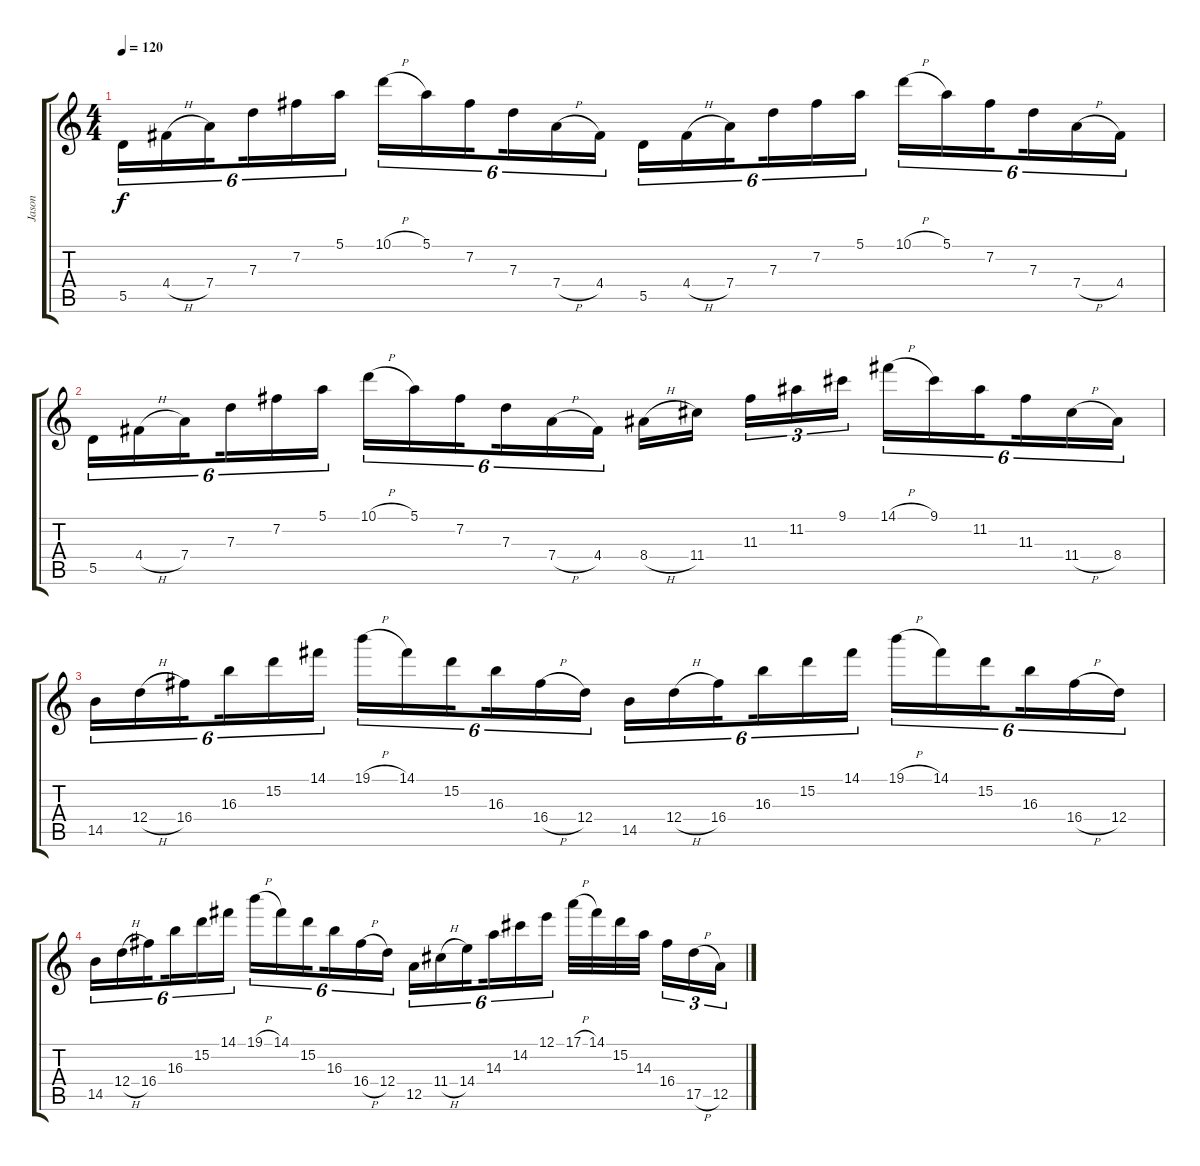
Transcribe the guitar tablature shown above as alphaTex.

\track ("Jason" "Jason") {instrument distortionguitar}
\staff {score tabs}
\tuning (E4 B3 G3 D3 A2 E2) {hide}
\ts (4 4)
\tempo 120
\clef g2
\ks c
5.5.16{tu (6 4) dy f} 4.4{h}.16{tu (6 4)} 7.4.16{tu (6 4) beam splitsecondary} 7.3.16{tu (6 4)} 7.2.16{tu (6 4)} 5.1.16{tu (6 4)} 10.1{h}.16{tu (6 4)} 5.1.16{tu (6 4)} 7.2.16{tu (6 4) beam splitsecondary} 7.3.16{tu (6 4)} 7.4{h}.16{tu (6 4)} 4.4.16{tu (6 4)} 5.5.16{tu (6 4)} 4.4{h}.16{tu (6 4)} 7.4.16{tu (6 4) beam splitsecondary} 7.3.16{tu (6 4)} 7.2.16{tu (6 4)} 5.1.16{tu (6 4)} 10.1{h}.16{tu (6 4)} 5.1.16{tu (6 4)} 7.2.16{tu (6 4) beam splitsecondary} 7.3.16{tu (6 4)} 7.4{h}.16{tu (6 4)} 4.4.16{tu (6 4)} |
5.5.16{tu (6 4)} 4.4{h}.16{tu (6 4)} 7.4.16{tu (6 4) beam splitsecondary} 7.3.16{tu (6 4)} 7.2.16{tu (6 4)} 5.1.16{tu (6 4)} 10.1{h}.16{tu (6 4)} 5.1.16{tu (6 4)} 7.2.16{tu (6 4) beam splitsecondary} 7.3.16{tu (6 4)} 7.4{h}.16{tu (6 4)} 4.4.16{tu (6 4)} 8.4{h}.16 11.4.16{beam splitsecondary} 11.3.16{tu (3 2)} 11.2.16{tu (3 2)} 9.1.16{tu (3 2)} 14.1{h}.16{tu (6 4)} 9.1.16{tu (6 4)} 11.2.16{tu (6 4) beam splitsecondary} 11.3.16{tu (6 4)} 11.4{h}.16{tu (6 4)} 8.4.16{tu (6 4)} |
14.5.16{tu (6 4)} 12.4{h}.16{tu (6 4)} 16.4.16{tu (6 4) beam splitsecondary} 16.3.16{tu (6 4)} 15.2.16{tu (6 4)} 14.1.16{tu (6 4)} 19.1{h}.16{tu (6 4)} 14.1.16{tu (6 4)} 15.2.16{tu (6 4) beam splitsecondary} 16.3.16{tu (6 4)} 16.4{h}.16{tu (6 4)} 12.4.16{tu (6 4)} 14.5.16{tu (6 4)} 12.4{h}.16{tu (6 4)} 16.4.16{tu (6 4) beam splitsecondary} 16.3.16{tu (6 4)} 15.2.16{tu (6 4)} 14.1.16{tu (6 4)} 19.1{h}.16{tu (6 4)} 14.1.16{tu (6 4)} 15.2.16{tu (6 4) beam splitsecondary} 16.3.16{tu (6 4)} 16.4{h}.16{tu (6 4)} 12.4.16{tu (6 4)} |
14.5.16{tu (6 4)} 12.4{h}.16{tu (6 4)} 16.4.16{tu (6 4) beam splitsecondary} 16.3.16{tu (6 4)} 15.2.16{tu (6 4)} 14.1.16{tu (6 4)} 19.1{h}.16{tu (6 4)} 14.1.16{tu (6 4)} 15.2.16{tu (6 4) beam splitsecondary} 16.3.16{tu (6 4)} 16.4{h}.16{tu (6 4)} 12.4.16{tu (6 4)} 12.5.16{tu (6 4)} 11.4{h}.16{tu (6 4)} 14.4.16{tu (6 4) beam splitsecondary} 14.3.16{tu (6 4)} 14.2.16{tu (6 4)} 12.1.16{tu (6 4)} 17.1{h}.32 14.1.32 15.2.32 14.3.32{beam splitsecondary} 16.4.16{tu (3 2)} 17.5{h}.16{tu (3 2)} 12.5.16{tu (3 2)}
